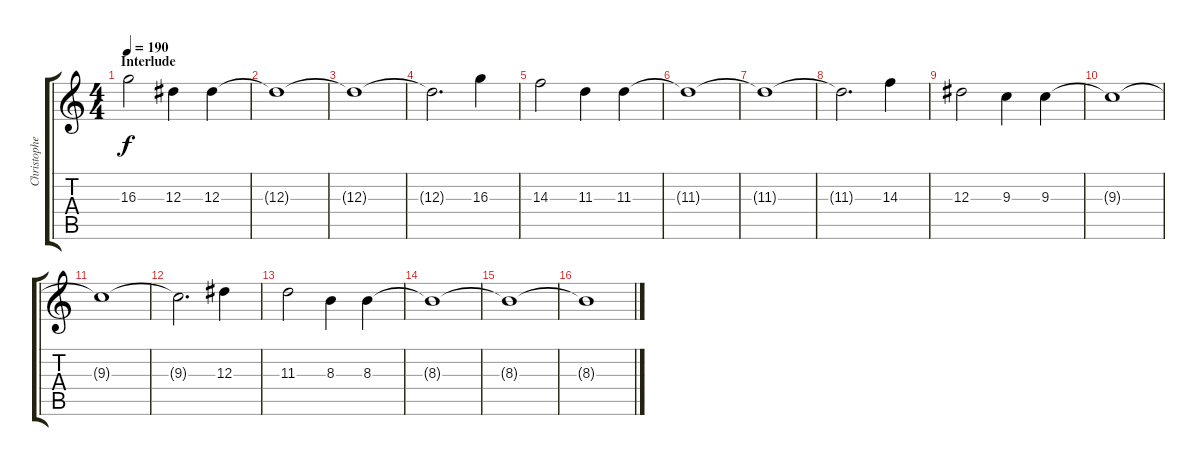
\track ("Christopher Ammot" "Christophe") {instrument distortionguitar}
\staff {score tabs}
\tuning (C4 G3 Eb3 Bb2 F2 C2) {hide}
\ts (4 4)
\section ("" "Interlude")
\tempo 190
\clef g2
\ks c
16.3.2{dy f} 12.3.4 12.3.4 |
12.3{t}.1 |
12.3{t}.1 |
12.3{t}.2{d} 16.3.4 |
14.3.2 11.3.4 11.3.4 |
11.3{t}.1 |
11.3{t}.1 |
11.3{t}.2{d} 14.3.4 |
12.3.2 9.3.4 9.3.4 |
9.3{t}.1 |
9.3{t}.1 |
9.3{t}.2{d} 12.3.4 |
11.3.2 8.3.4 8.3.4 |
8.3{t}.1 |
8.3{t}.1 |
8.3{t}.1
